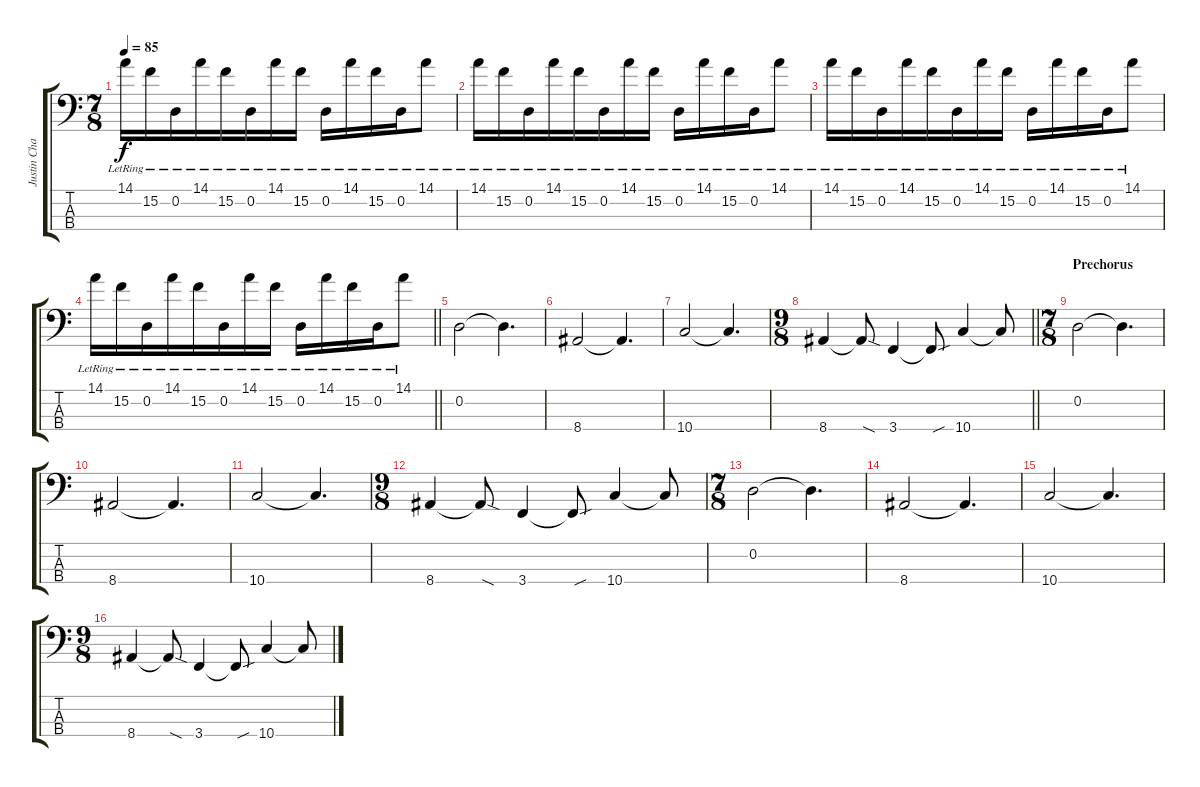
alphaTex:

\track ("Justin Chancellor" "Justin Cha") {instrument electricbassfinger}
\staff {score tabs}
\tuning (G2 D2 A1 D1) {hide}
\ts (7 8)
\tempo 85
\clef f4
\ks c
14.1{lr}.16{dy f} 15.2{lr}.16 0.2{lr}.16 14.1{lr}.16 15.2{lr}.16 0.2{lr}.16 14.1{lr}.16 15.2{lr}.16 0.2{lr}.16 14.1{lr}.16 15.2{lr}.16 0.2{lr}.16 14.1{lr}.8 |
14.1{lr}.16 15.2{lr}.16 0.2{lr}.16 14.1{lr}.16 15.2{lr}.16 0.2{lr}.16 14.1{lr}.16 15.2{lr}.16 0.2{lr}.16 14.1{lr}.16 15.2{lr}.16 0.2{lr}.16 14.1{lr}.8 |
14.1{lr}.16 15.2{lr}.16 0.2{lr}.16 14.1{lr}.16 15.2{lr}.16 0.2{lr}.16 14.1{lr}.16 15.2{lr}.16 0.2{lr}.16 14.1{lr}.16 15.2{lr}.16 0.2{lr}.16 14.1{lr}.8 |
\barLineRight lightlight
14.1{lr}.16 15.2{lr}.16 0.2{lr}.16 14.1{lr}.16 15.2{lr}.16 0.2{lr}.16 14.1{lr}.16 15.2{lr}.16 0.2{lr}.16 14.1{lr}.16 15.2{lr}.16 0.2{lr}.16 14.1{lr}.8 |
\section ("" "")
0.2.2 0.2{t}.4{d} |
8.4.2 8.4{t}.4{d} |
10.4.2 10.4{t}.4{d} |
\ts (9 8)
\barLineRight lightlight
8.4.4 8.4{sod t}.8 3.4.4 3.4{sou t}.8 10.4.4 10.4{t}.8 |
\ts (7 8)
\section ("" "Prechorus")
0.2.2 0.2{t}.4{d} |
8.4.2 8.4{t}.4{d} |
10.4.2 10.4{t}.4{d} |
\ts (9 8)
8.4.4 8.4{sod t}.8 3.4.4 3.4{sou t}.8 10.4.4 10.4{t}.8 |
\ts (7 8)
0.2.2 0.2{t}.4{d} |
8.4.2 8.4{t}.4{d} |
10.4.2 10.4{t}.4{d} |
\ts (9 8)
8.4.4 8.4{sod t}.8 3.4.4 3.4{sou t}.8 10.4.4 10.4{t}.8
